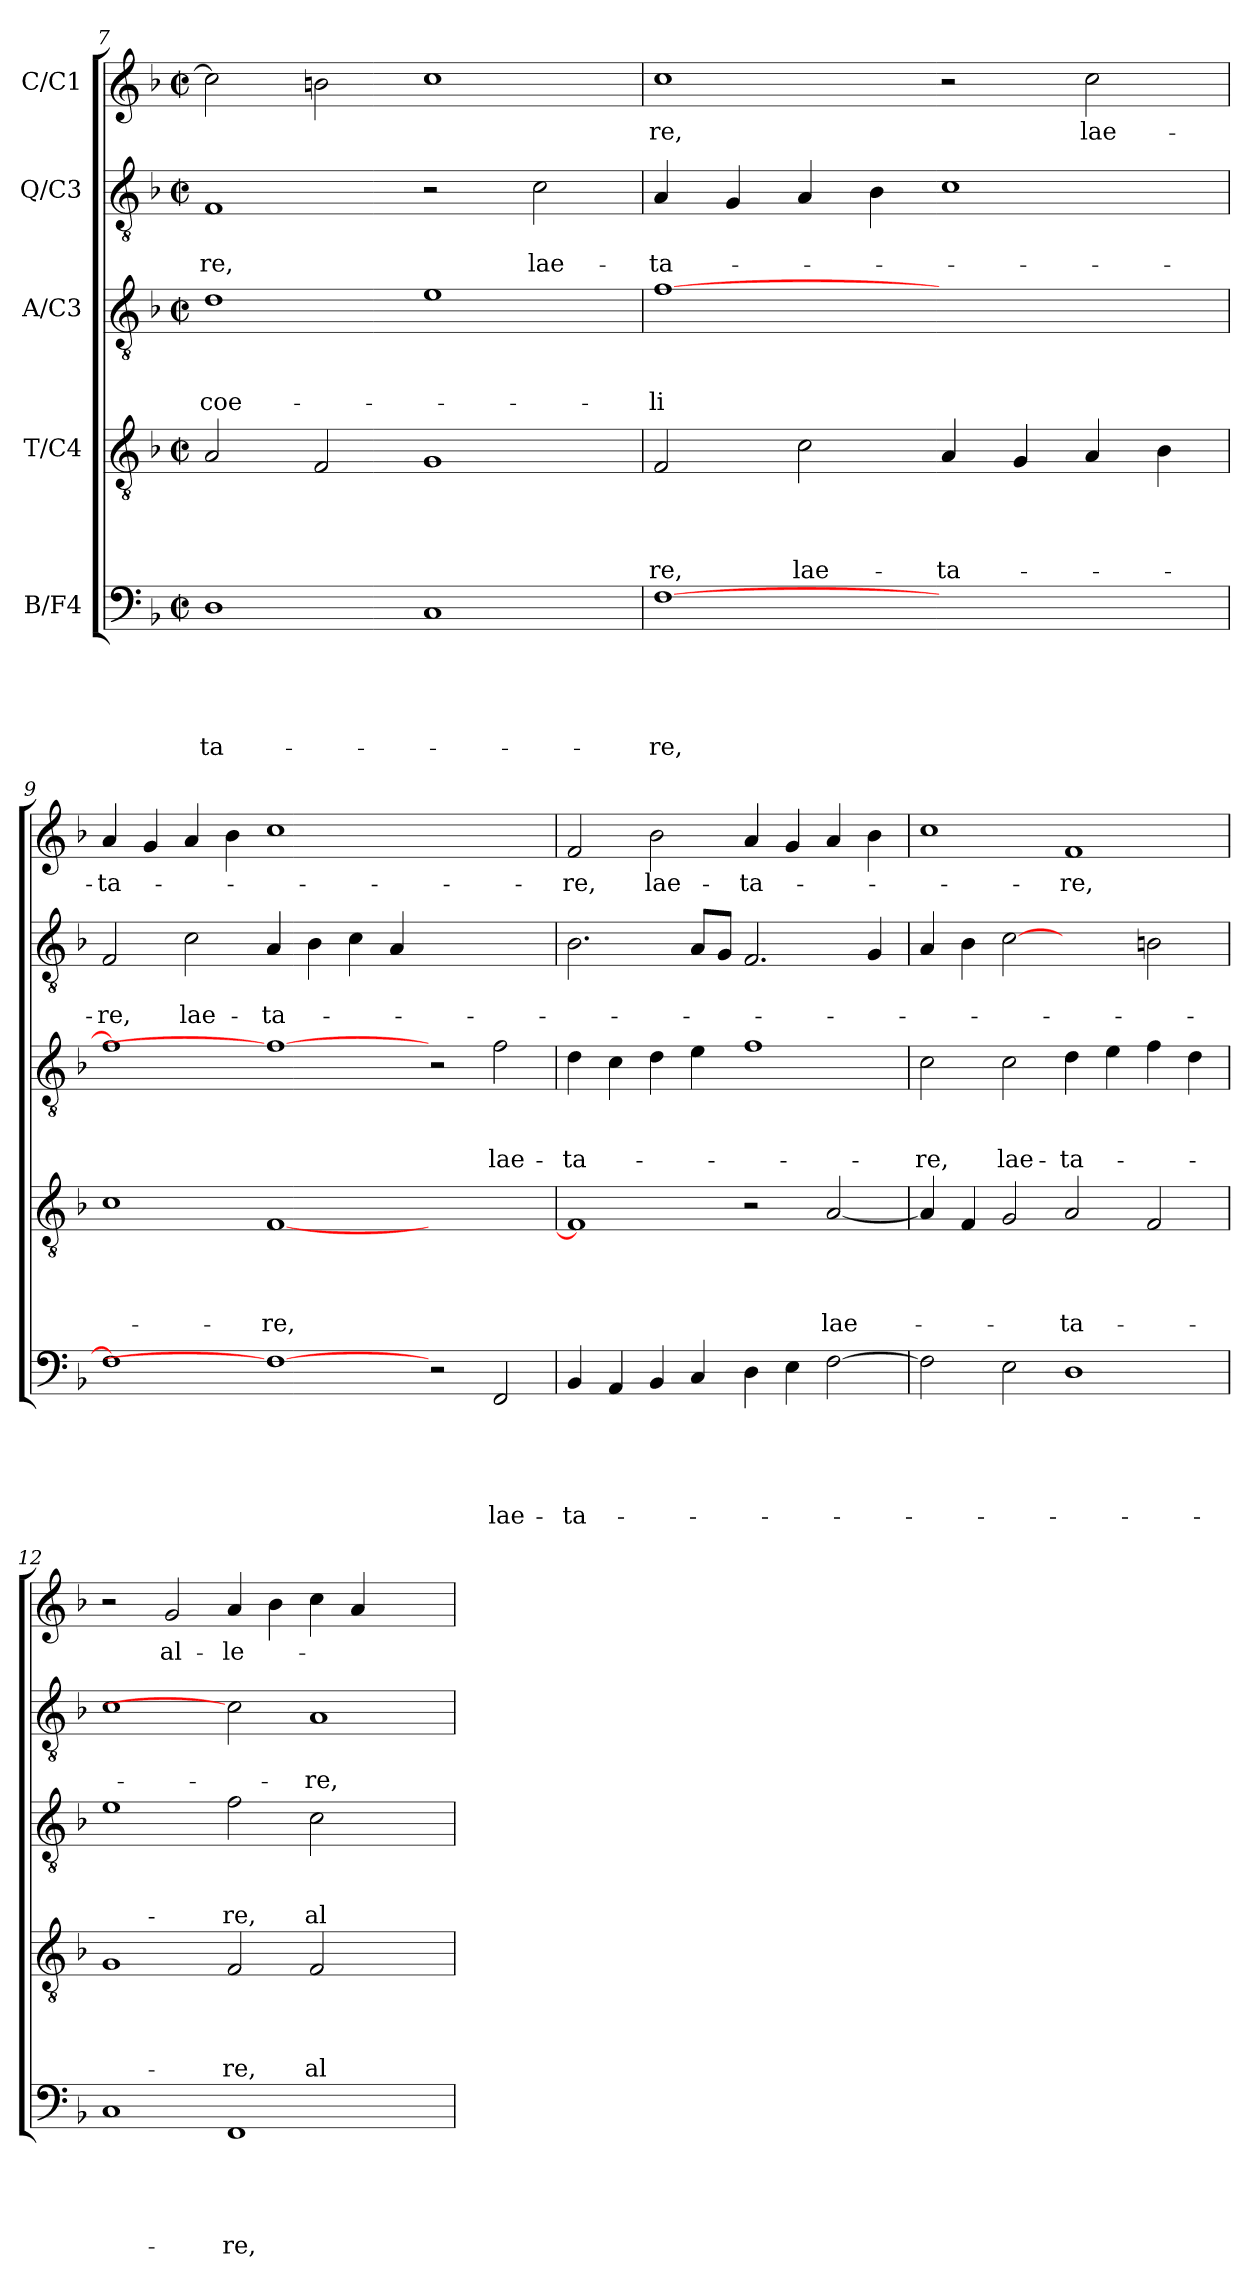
**kern	**text	**text	**text	**text	**text	**kern	**text	**text	**text	**text	**kern	**text	**text	**text	**kern	**text	**text	**kern	**text
*part5	*part5	*part5	*part5	*part5	*part5	*part4	*part4	*part4	*part4	*part4	*part3	*part3	*part3	*part3	*part2	*part2	*part2	*part1	*part1
*staff5	*staff5	*staff5	*staff5	*staff5	*staff5	*staff4	*staff4	*staff4	*staff4	*staff4	*staff3	*staff3	*staff3	*staff3	*staff2	*staff2	*staff2	*staff1	*staff1
*I"B/F4	*	*	*	*	*	*I"T/C4	*	*	*	*	*I"A/C3	*	*	*	*I"Q/C3	*	*	*I"C/C1	*
*clefF4	*	*	*	*	*	*clefGv2	*	*	*	*	*clefGv2	*	*	*	*clefGv2	*	*	*clefG2	*
*k[b-]	*	*	*	*	*	*k[b-]	*	*	*	*	*k[b-]	*	*	*	*k[b-]	*	*	*k[b-]	*
*F:	*	*	*	*	*	*F:	*	*	*	*	*F:	*	*	*	*F:	*	*	*F:	*
*M2/2	*	*	*	*	*	*M2/2	*	*	*	*	*M2/2	*	*	*	*M2/2	*	*	*M2/2	*
*met(c|)	*	*	*	*	*	*met(c|)	*	*	*	*	*met(c|)	*	*	*	*met(c|)	*	*	*met(c|)	*
=7	=7	=7	=7	=7	=7	=7	=7	=7	=7	=7	=7	=7	=7	=7	=7	=7	=7	=7	=7
!	!	!	!	!	!LO:LY:b	!	!	!	!	!	!	!	!	!LO:LY:b	!	!	!LO:LY:b	!	!
1D	.	.	.	.	-ta-	2A/	.	.	.	.	1d	.	.	coe-	1F	.	-re,	2cc\]	.
.	.	.	.	.	.	2F/	.	.	.	.	.	.	.	.	.	.	.	2bn\	.
1C	.	.	.	.	.	1G	.	.	.	.	1e	.	.	.	2r	.	.	1cc	.
!	!	!	!	!	!	!	!	!	!	!	!	!	!	!	!	!	!LO:LY:b	!	!
.	.	.	.	.	.	.	.	.	.	.	.	.	.	.	2c\	.	lae-	.	.
=8	=8	=8	=8	=8	=8	=8	=8	=8	=8	=8	=8	=8	=8	=8	=8	=8	=8	=8	=8
!	!	!	!	!	!LO:LY:b	!	!	!	!	!LO:LY:b	!	!	!	!LO:LY:b	!	!	!LO:LY:b	!	!LO:LY:b
[1F	.	.	.	.	-re,	2F/	.	.	.	-re,	[1f	.	.	-li	4A/	.	-ta-	1cc	-re,
.	.	.	.	.	.	.	.	.	.	.	.	.	.	.	4G/	.	.	.	.
!	!	!	!	!	!	!	!	!	!	!LO:LY:b	!	!	!	!	!	!	!	!	!
.	.	.	.	.	.	2c\	.	.	.	lae-	.	.	.	.	4A/	.	.	.	.
.	.	.	.	.	.	.	.	.	.	.	.	.	.	.	4B-\	.	.	.	.
!	!	!	!	!	!	!	!	!	!	!LO:LY:b	!	!	!	!	!	!	!	!	!
1ryy	.	.	.	.	.	4A/	.	.	.	-ta-	1ryy	.	.	.	1c	.	.	2r	.
.	.	.	.	.	.	4G/	.	.	.	.	.	.	.	.	.	.	.	.	.
!	!	!	!	!	!	!	!	!	!	!	!	!	!	!	!	!	!	!	!LO:LY:b
.	.	.	.	.	.	4A/	.	.	.	.	.	.	.	.	.	.	.	2cc\	lae-
.	.	.	.	.	.	4B-\	.	.	.	.	.	.	.	.	.	.	.	.	.
=9	=9	=9	=9	=9	=9	=9	=9	=9	=9	=9	=9	=9	=9	=9	=9	=9	=9	=9	=9
!	!	!	!	!	!	!	!	!	!	!	!	!	!	!	!	!	!LO:LY:b	!	!LO:LY:b
1F]	.	.	.	.	.	1c	.	.	.	.	1f]	.	.	.	2F/	.	-re,	4a/	-ta-
.	.	.	.	.	.	.	.	.	.	.	.	.	.	.	.	.	.	4g/	.
!	!	!	!	!	!	!	!	!	!	!	!	!	!	!	!	!	!LO:LY:b	!	!
.	.	.	.	.	.	.	.	.	.	.	.	.	.	.	2c\	.	lae-	4a/	.
.	.	.	.	.	.	.	.	.	.	.	.	.	.	.	.	.	.	4b-\	.
!	!	!	!	!	!	!	!	!	!	!LO:LY:b	!	!	!	!	!	!	!LO:LY:b	!	!
1F_	.	.	.	.	.	[1F	.	.	.	-re,	1f_	.	.	.	4A/	.	-ta-	1cc	.
.	.	.	.	.	.	.	.	.	.	.	.	.	.	.	4B-\	.	.	.	.
.	.	.	.	.	.	.	.	.	.	.	.	.	.	.	4c\	.	.	.	.
.	.	.	.	.	.	.	.	.	.	.	.	.	.	.	4A/	.	.	.	.
2r	.	.	.	.	.	1ryy	.	.	.	.	2r	.	.	.	1ryy	.	.	1ryy	.
!	!	!	!	!	!LO:LY:b	!	!	!	!	!	!	!	!	!LO:LY:b	!	!	!	!	!
2FF/	.	.	.	.	lae-	.	.	.	.	.	2f\	.	.	lae-	.	.	.	.	.
=10	=10	=10	=10	=10	=10	=10	=10	=10	=10	=10	=10	=10	=10	=10	=10	=10	=10	=10	=10
!	!	!	!	!	!LO:LY:b	!	!	!	!	!	!	!	!	!LO:LY:b	!	!	!	!	!LO:LY:b
4BB-/	.	.	.	.	-ta-	1F]	.	.	.	.	4d\	.	.	-ta-	2.B-\	.	.	2f/	-re,
4AA/	.	.	.	.	.	.	.	.	.	.	4c\	.	.	.	.	.	.	.	.
!	!	!	!	!	!	!	!	!	!	!	!	!	!	!	!	!	!	!	!LO:LY:b
4BB-/	.	.	.	.	.	.	.	.	.	.	4d\	.	.	.	.	.	.	2b-\	lae-
4C/	.	.	.	.	.	.	.	.	.	.	4e\	.	.	.	8A/L	.	.	.	.
.	.	.	.	.	.	.	.	.	.	.	.	.	.	.	8G/J	.	.	.	.
!	!	!	!	!	!	!	!	!	!	!	!	!	!	!	!	!	!	!	!LO:LY:b
4D\	.	.	.	.	.	2r	.	.	.	.	1f	.	.	.	2.F/	.	.	4a/	-ta-
4E\	.	.	.	.	.	.	.	.	.	.	.	.	.	.	.	.	.	4g/	.
!	!	!	!	!	!	!	!	!	!	!LO:LY:b	!	!	!	!	!	!	!	!	!
[2F\	.	.	.	.	.	[2A/	.	.	.	lae-	.	.	.	.	.	.	.	4a/	.
.	.	.	.	.	.	.	.	.	.	.	.	.	.	.	4G/	.	.	4b-\	.
!!LO:LB:g=z
=11	=11	=11	=11	=11	=11	=11	=11	=11	=11	=11	=11	=11	=11	=11	=11	=11	=11	=11	=11
!	!	!	!	!	!	!	!	!	!	!	!	!	!	!LO:LY:b	!	!	!	!	!
2F\]	.	.	.	.	.	4A/]	.	.	.	.	2c\	.	.	-re,	4A/	.	.	1cc	.
.	.	.	.	.	.	4F/	.	.	.	.	.	.	.	.	4B-\	.	.	.	.
!	!	!	!	!	!	!	!	!	!	!	!	!	!	!LO:LY:b	!	!	!	!	!
2E\	.	.	.	.	.	2G/	.	.	.	.	2c\	.	.	lae-	[2c	.	.	.	.
!	!	!	!	!	!	!	!	!	!	!LO:LY:b	!	!	!	!LO:LY:b	!	!	!	!	!LO:LY:b
1D	.	.	.	.	.	2A/	.	.	.	-ta-	4d\	.	.	-ta-	2ryy	.	.	1f	-re,
.	.	.	.	.	.	.	.	.	.	.	4e\	.	.	.	.	.	.	.	.
.	.	.	.	.	.	2F/	.	.	.	.	4f\	.	.	.	2Bn\	.	.	.	.
.	.	.	.	.	.	.	.	.	.	.	4d\	.	.	.	.	.	.	.	.
=12	=12	=12	=12	=12	=12	=12	=12	=12	=12	=12	=12	=12	=12	=12	=12	=12	=12	=12	=12
1C	.	.	.	.	.	1G	.	.	.	.	1e	.	.	.	1c	.	.	2r	.
!	!	!	!	!	!	!	!	!	!	!	!	!	!	!	!	!	!	!	!LO:LY:b
.	.	.	.	.	.	.	.	.	.	.	.	.	.	.	.	.	.	2g/	al-
!	!	!	!	!	!LO:LY:b	!	!	!	!	!LO:LY:b	!	!	!	!LO:LY:b	!	!	!	!	!LO:LY:b
1FF	.	.	.	.	-re,	2F/	.	.	.	-re,	2f\	.	.	-re,	2c]	.	.	4a/	-le-
.	.	.	.	.	.	.	.	.	.	.	.	.	.	.	.	.	.	4b-\	.
!	!	!	!	!	!	!	!	!	!	!LO:LY:b	!	!	!	!LO:LY:b	!	!	!LO:LY:b	!	!
.	.	.	.	.	.	2F/	.	.	.	al-	2c\	.	.	al-	1A	.	-re,	4cc\	.
.	.	.	.	.	.	.	.	.	.	.	.	.	.	.	.	.	.	4a/	.
2ryy	.	.	.	.	.	2ryy	.	.	.	.	2ryy	.	.	.	.	.	.	2ryy	.
=	=	=	=	=	=	=	=	=	=	=	=	=	=	=	=	=	=	=	=
*-	*-	*-	*-	*-	*-	*-	*-	*-	*-	*-	*-	*-	*-	*-	*-	*-	*-	*-	*-
